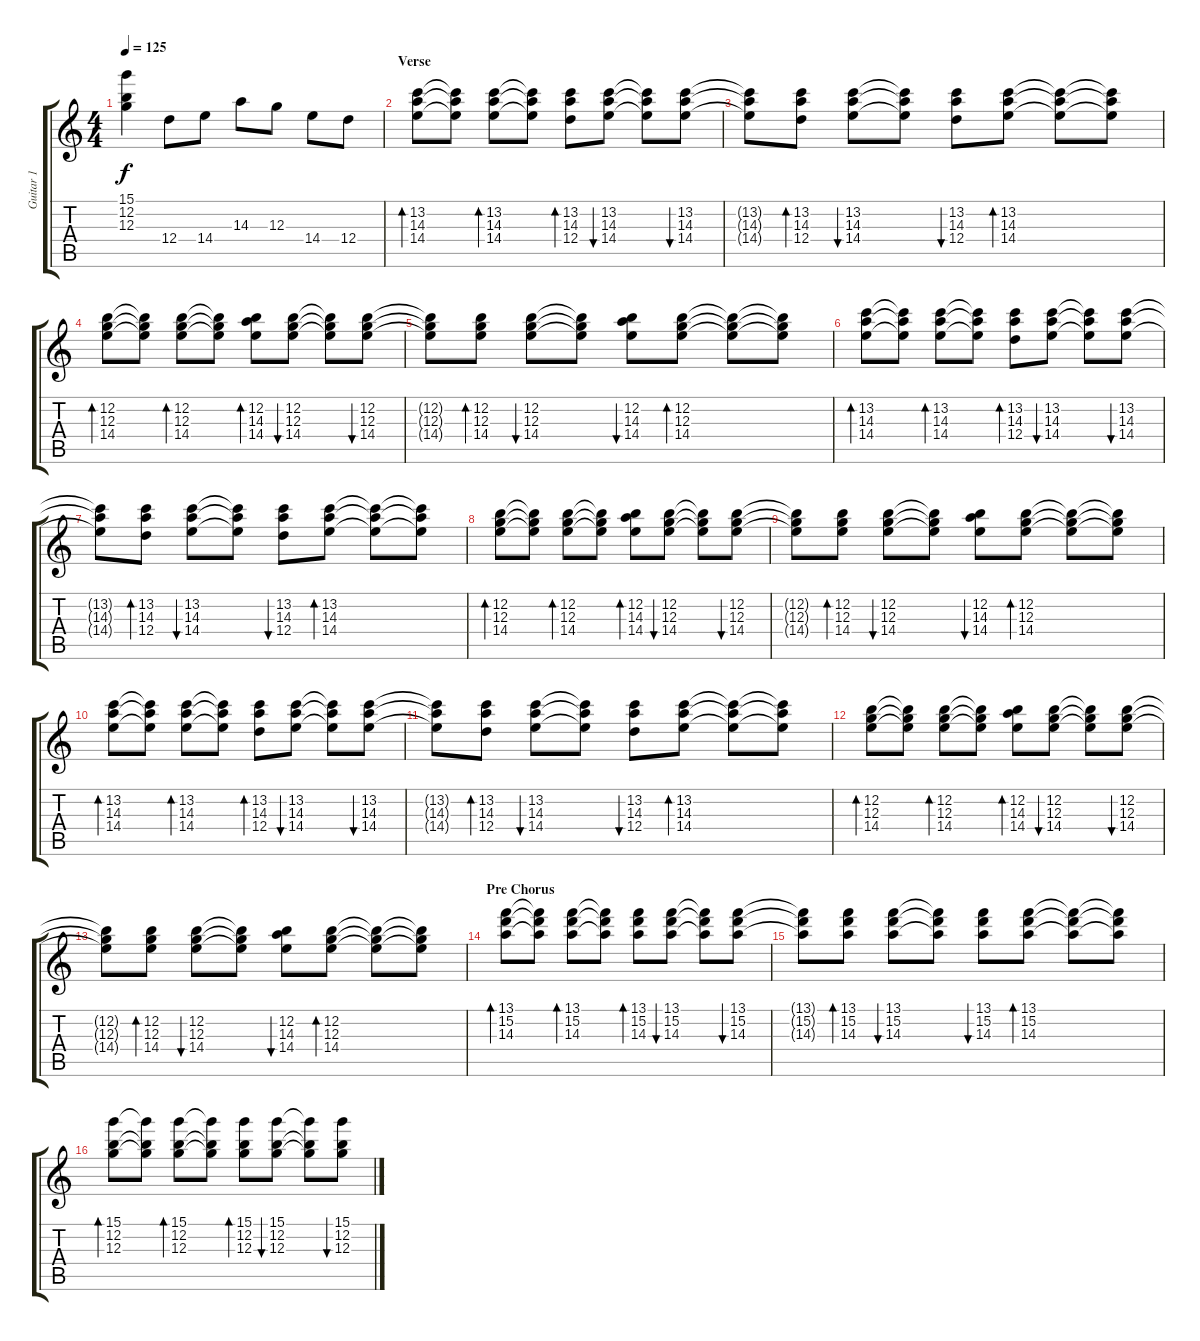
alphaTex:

\track ("Guitar 1" "Guitar 1") {instrument acousticguitarsteel}
\staff {score tabs}
\tuning (E4 B3 G3 D3 A2 E2) {hide}
\ts (4 4)
\tempo 125
\clef g2
\ks c
(15.1{t} 12.2{t} 12.3{t}).4{dy f} 12.4.8 14.4.8 14.3.8 12.3.8 14.4.8 12.4.8 |
\section ("" "Verse")
(13.2 14.3 14.4).8{bd 60} (13.2{t} 14.3{t} 14.4{t}).8 (13.2 14.3 14.4).8{bd 60} (13.2{t} 14.3{t} 14.4{t}).8 (13.2 14.3 12.4).8{bd 60} (13.2 14.3 14.4).8{bu 60} (13.2{t} 14.3{t} 14.4{t}).8 (13.2 14.3 14.4).8{bu 60} |
(13.2{t} 14.3{t} 14.4{t}).8 (13.2 14.3 12.4).8{bd 60} (13.2 14.3 14.4).8{bu 60} (13.2{t} 14.3{t} 14.4{t}).8 (13.2 14.3 12.4).8{bu 60} (13.2 14.3 14.4).8{bd 60} (13.2{t} 14.3{t} 14.4{t}).8 (13.2{t} 14.3{t} 14.4{t}).8 |
(12.2 12.3 14.4).8{bd 60} (12.2{t} 12.3{t} 14.4{t}).8 (12.2 12.3 14.4).8{bd 60} (12.2{t} 12.3{t} 14.4{t}).8 (12.2 14.3 14.4).8{bd 60} (12.2 12.3 14.4).8{bu 60} (12.2{t} 12.3{t} 14.4{t}).8 (12.2 12.3 14.4).8{bu 60} |
(12.2{t} 12.3{t} 14.4{t}).8 (12.2 12.3 14.4).8{bd 60} (12.2 12.3 14.4).8{bu 60} (12.2{t} 12.3{t} 14.4{t}).8 (12.2 14.3 14.4).8{bu 60} (12.2 12.3 14.4).8{bd 60} (12.2{t} 12.3{t} 14.4{t}).8 (12.2{t} 12.3{t} 14.4{t}).8 |
(13.2 14.3 14.4).8{bd 60} (13.2{t} 14.3{t} 14.4{t}).8 (13.2 14.3 14.4).8{bd 60} (13.2{t} 14.3{t} 14.4{t}).8 (13.2 14.3 12.4).8{bd 60} (13.2 14.3 14.4).8{bu 60} (13.2{t} 14.3{t} 14.4{t}).8 (13.2 14.3 14.4).8{bu 60} |
(13.2{t} 14.3{t} 14.4{t}).8 (13.2 14.3 12.4).8{bd 60} (13.2 14.3 14.4).8{bu 60} (13.2{t} 14.3{t} 14.4{t}).8 (13.2 14.3 12.4).8{bu 60} (13.2 14.3 14.4).8{bd 60} (13.2{t} 14.3{t} 14.4{t}).8 (13.2{t} 14.3{t} 14.4{t}).8 |
(12.2 12.3 14.4).8{bd 60} (12.2{t} 12.3{t} 14.4{t}).8 (12.2 12.3 14.4).8{bd 60} (12.2{t} 12.3{t} 14.4{t}).8 (12.2 14.3 14.4).8{bd 60} (12.2 12.3 14.4).8{bu 60} (12.2{t} 12.3{t} 14.4{t}).8 (12.2 12.3 14.4).8{bu 60} |
(12.2{t} 12.3{t} 14.4{t}).8 (12.2 12.3 14.4).8{bd 60} (12.2 12.3 14.4).8{bu 60} (12.2{t} 12.3{t} 14.4{t}).8 (12.2 14.3 14.4).8{bu 60} (12.2 12.3 14.4).8{bd 60} (12.2{t} 12.3{t} 14.4{t}).8 (12.2{t} 12.3{t} 14.4{t}).8 |
(13.2 14.3 14.4).8{bd 60} (13.2{t} 14.3{t} 14.4{t}).8 (13.2 14.3 14.4).8{bd 60} (13.2{t} 14.3{t} 14.4{t}).8 (13.2 14.3 12.4).8{bd 60} (13.2 14.3 14.4).8{bu 60} (13.2{t} 14.3{t} 14.4{t}).8 (13.2 14.3 14.4).8{bu 60} |
(13.2{t} 14.3{t} 14.4{t}).8 (13.2 14.3 12.4).8{bd 60} (13.2 14.3 14.4).8{bu 60} (13.2{t} 14.3{t} 14.4{t}).8 (13.2 14.3 12.4).8{bu 60} (13.2 14.3 14.4).8{bd 60} (13.2{t} 14.3{t} 14.4{t}).8 (13.2{t} 14.3{t} 14.4{t}).8 |
(12.2 12.3 14.4).8{bd 60} (12.2{t} 12.3{t} 14.4{t}).8 (12.2 12.3 14.4).8{bd 60} (12.2{t} 12.3{t} 14.4{t}).8 (12.2 14.3 14.4).8{bd 60} (12.2 12.3 14.4).8{bu 60} (12.2{t} 12.3{t} 14.4{t}).8 (12.2 12.3 14.4).8{bu 60} |
(12.2{t} 12.3{t} 14.4{t}).8 (12.2 12.3 14.4).8{bd 60} (12.2 12.3 14.4).8{bu 60} (12.2{t} 12.3{t} 14.4{t}).8 (12.2 14.3 14.4).8{bu 60} (12.2 12.3 14.4).8{bd 60} (12.2{t} 12.3{t} 14.4{t}).8 (12.2{t} 12.3{t} 14.4{t}).8 |
\section ("" "Pre Chorus")
(13.1 15.2 14.3).8{bd 60} (13.1{t} 15.2{t} 14.3{t}).8 (13.1 15.2 14.3).8{bd 60} (13.1{t} 15.2{t} 14.3{t}).8 (13.1 15.2 14.3).8{bd 60} (13.1 15.2 14.3).8{bu 60} (13.1{t} 15.2{t} 14.3{t}).8 (13.1 15.2 14.3).8{bu 60} |
(13.1{t} 15.2{t} 14.3{t}).8 (13.1 15.2 14.3).8{bd 60} (13.1 15.2 14.3).8{bu 60} (13.1{t} 15.2{t} 14.3{t}).8 (13.1 15.2 14.3).8{bu 60} (13.1 15.2 14.3).8{bd 60} (13.1{t} 15.2{t} 14.3{t}).8 (13.1{t} 15.2{t} 14.3{t}).8 |
(15.1 12.2 12.3).8{bd 60} (15.1{t} 12.2{t} 12.3{t}).8 (15.1 12.2 12.3).8{bd 60} (15.1{t} 12.2{t} 12.3{t}).8 (15.1 12.2 12.3).8{bd 60} (15.1 12.2 12.3).8{bu 60} (15.1{t} 12.2{t} 12.3{t}).8 (15.1 12.2 12.3).8{bu 60}
